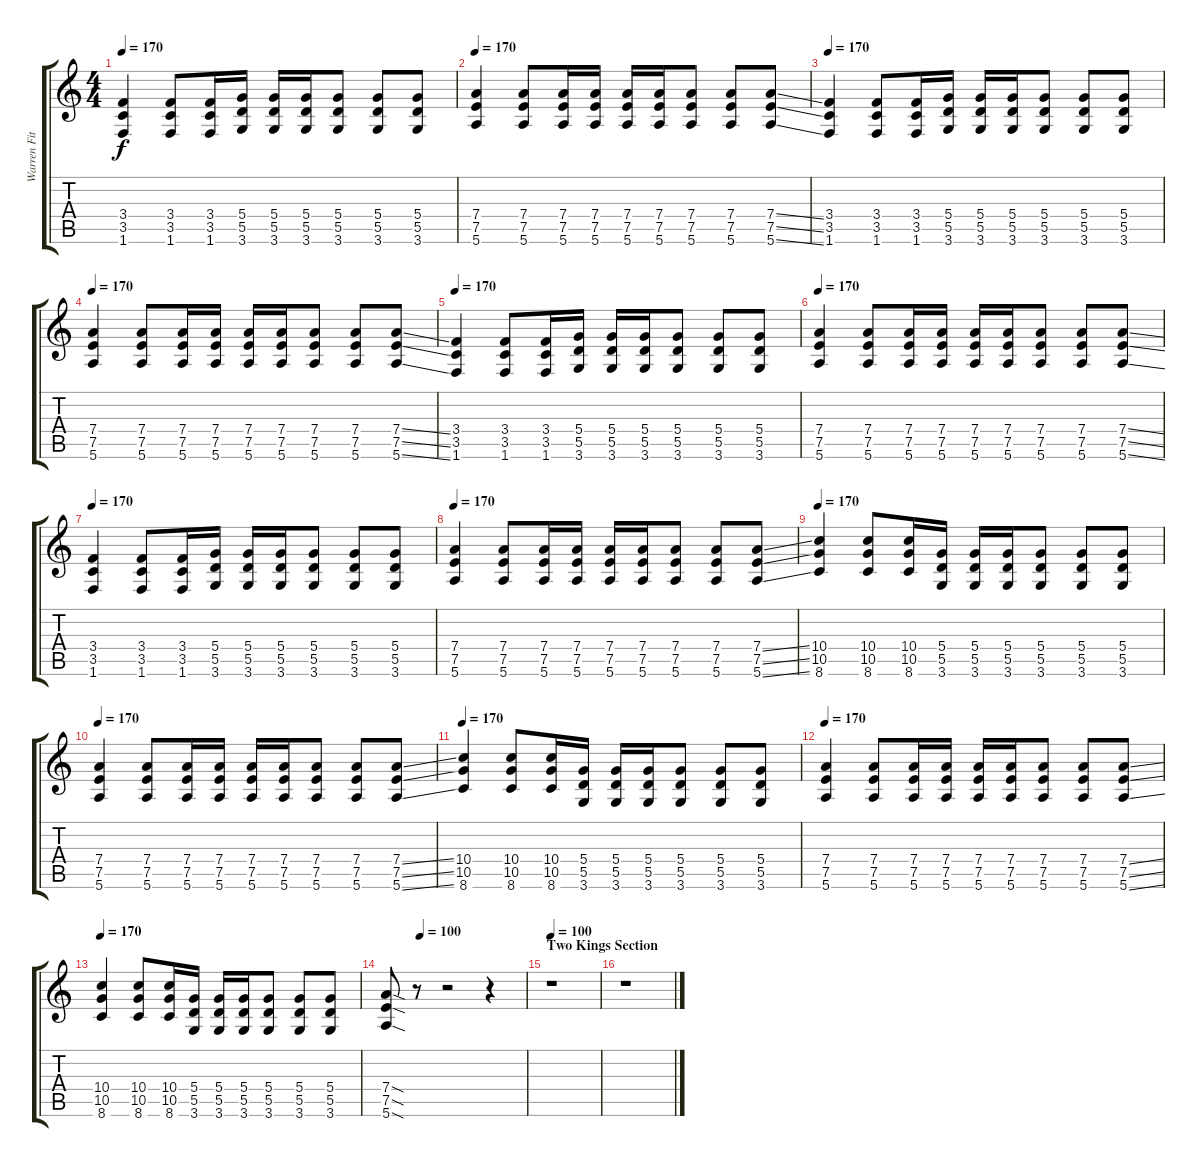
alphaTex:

\track ("Warren Fitzgerald (Studio Guitar/Organ)" "Warren Fit") {instrument electricguitarjazz}
\staff {score tabs}
\tuning (E4 B3 G3 D3 A2 E2) {hide}
\ts (4 4)
\tempo 170
\clef g2
\ks c
(3.4 3.5 1.6).4{dy f instrument distortionguitar} (3.4 3.5 1.6).8 (3.4 3.5 1.6).16 (5.4 5.5 3.6).16 (5.4 5.5 3.6).16 (5.4 5.5 3.6).16 (5.4 5.5 3.6).8 (5.4 5.5 3.6).8 (5.4 5.5 3.6).8 |
\tempo 170
(7.4 7.5 5.6).4{instrument distortionguitar} (7.4 7.5 5.6).8 (7.4 7.5 5.6).16 (7.4 7.5 5.6).16 (7.4 7.5 5.6).16 (7.4 7.5 5.6).16 (7.4 7.5 5.6).8 (7.4 7.5 5.6).8 (7.4{ss} 7.5{ss} 5.6{ss}).8 |
\tempo 170
(3.4 3.5 1.6).4{instrument distortionguitar} (3.4 3.5 1.6).8 (3.4 3.5 1.6).16 (5.4 5.5 3.6).16 (5.4 5.5 3.6).16 (5.4 5.5 3.6).16 (5.4 5.5 3.6).8 (5.4 5.5 3.6).8 (5.4 5.5 3.6).8 |
\tempo 170
(7.4 7.5 5.6).4{instrument distortionguitar} (7.4 7.5 5.6).8 (7.4 7.5 5.6).16 (7.4 7.5 5.6).16 (7.4 7.5 5.6).16 (7.4 7.5 5.6).16 (7.4 7.5 5.6).8 (7.4 7.5 5.6).8 (7.4{ss} 7.5{ss} 5.6{ss}).8 |
\tempo 170
(3.4 3.5 1.6).4{instrument distortionguitar} (3.4 3.5 1.6).8 (3.4 3.5 1.6).16 (5.4 5.5 3.6).16 (5.4 5.5 3.6).16 (5.4 5.5 3.6).16 (5.4 5.5 3.6).8 (5.4 5.5 3.6).8 (5.4 5.5 3.6).8 |
\tempo 170
(7.4 7.5 5.6).4{instrument distortionguitar} (7.4 7.5 5.6).8 (7.4 7.5 5.6).16 (7.4 7.5 5.6).16 (7.4 7.5 5.6).16 (7.4 7.5 5.6).16 (7.4 7.5 5.6).8 (7.4 7.5 5.6).8 (7.4{ss} 7.5{ss} 5.6{ss}).8 |
\tempo 170
(3.4 3.5 1.6).4{instrument distortionguitar} (3.4 3.5 1.6).8 (3.4 3.5 1.6).16 (5.4 5.5 3.6).16 (5.4 5.5 3.6).16 (5.4 5.5 3.6).16 (5.4 5.5 3.6).8 (5.4 5.5 3.6).8 (5.4 5.5 3.6).8 |
\tempo 170
(7.4 7.5 5.6).4{instrument distortionguitar} (7.4 7.5 5.6).8 (7.4 7.5 5.6).16 (7.4 7.5 5.6).16 (7.4 7.5 5.6).16 (7.4 7.5 5.6).16 (7.4 7.5 5.6).8 (7.4 7.5 5.6).8 (7.4{ss} 7.5{ss} 5.6{ss}).8 |
\tempo 170
(10.4 10.5 8.6).4{instrument distortionguitar} (10.4 10.5 8.6).8 (10.4 10.5 8.6).16 (5.4 5.5 3.6).16 (5.4 5.5 3.6).16 (5.4 5.5 3.6).16 (5.4 5.5 3.6).8 (5.4 5.5 3.6).8 (5.4 5.5 3.6).8 |
\tempo 170
(7.4 7.5 5.6).4{instrument distortionguitar} (7.4 7.5 5.6).8 (7.4 7.5 5.6).16 (7.4 7.5 5.6).16 (7.4 7.5 5.6).16 (7.4 7.5 5.6).16 (7.4 7.5 5.6).8 (7.4 7.5 5.6).8 (7.4{ss} 7.5{ss} 5.6{ss}).8 |
\tempo 170
(10.4 10.5 8.6).4{instrument distortionguitar} (10.4 10.5 8.6).8 (10.4 10.5 8.6).16 (5.4 5.5 3.6).16 (5.4 5.5 3.6).16 (5.4 5.5 3.6).16 (5.4 5.5 3.6).8 (5.4 5.5 3.6).8 (5.4 5.5 3.6).8 |
\tempo 170
(7.4 7.5 5.6).4{instrument distortionguitar} (7.4 7.5 5.6).8 (7.4 7.5 5.6).16 (7.4 7.5 5.6).16 (7.4 7.5 5.6).16 (7.4 7.5 5.6).16 (7.4 7.5 5.6).8 (7.4 7.5 5.6).8 (7.4{ss} 7.5{ss} 5.6{ss}).8 |
\tempo 170
(10.4 10.5 8.6).4{instrument distortionguitar} (10.4 10.5 8.6).8 (10.4 10.5 8.6).16 (5.4 5.5 3.6).16 (5.4 5.5 3.6).16 (5.4 5.5 3.6).16 (5.4 5.5 3.6).8 (5.4 5.5 3.6).8 (5.4 5.5 3.6).8 |
\tempo (100 0.25)
(7.4{sod} 7.5{sod} 5.6{sod}).8{instrument distortionguitar} r.8 r.2 r.4 |
\section ("" "Two Kings Section")
\tempo 100
r.1 |
r.1
